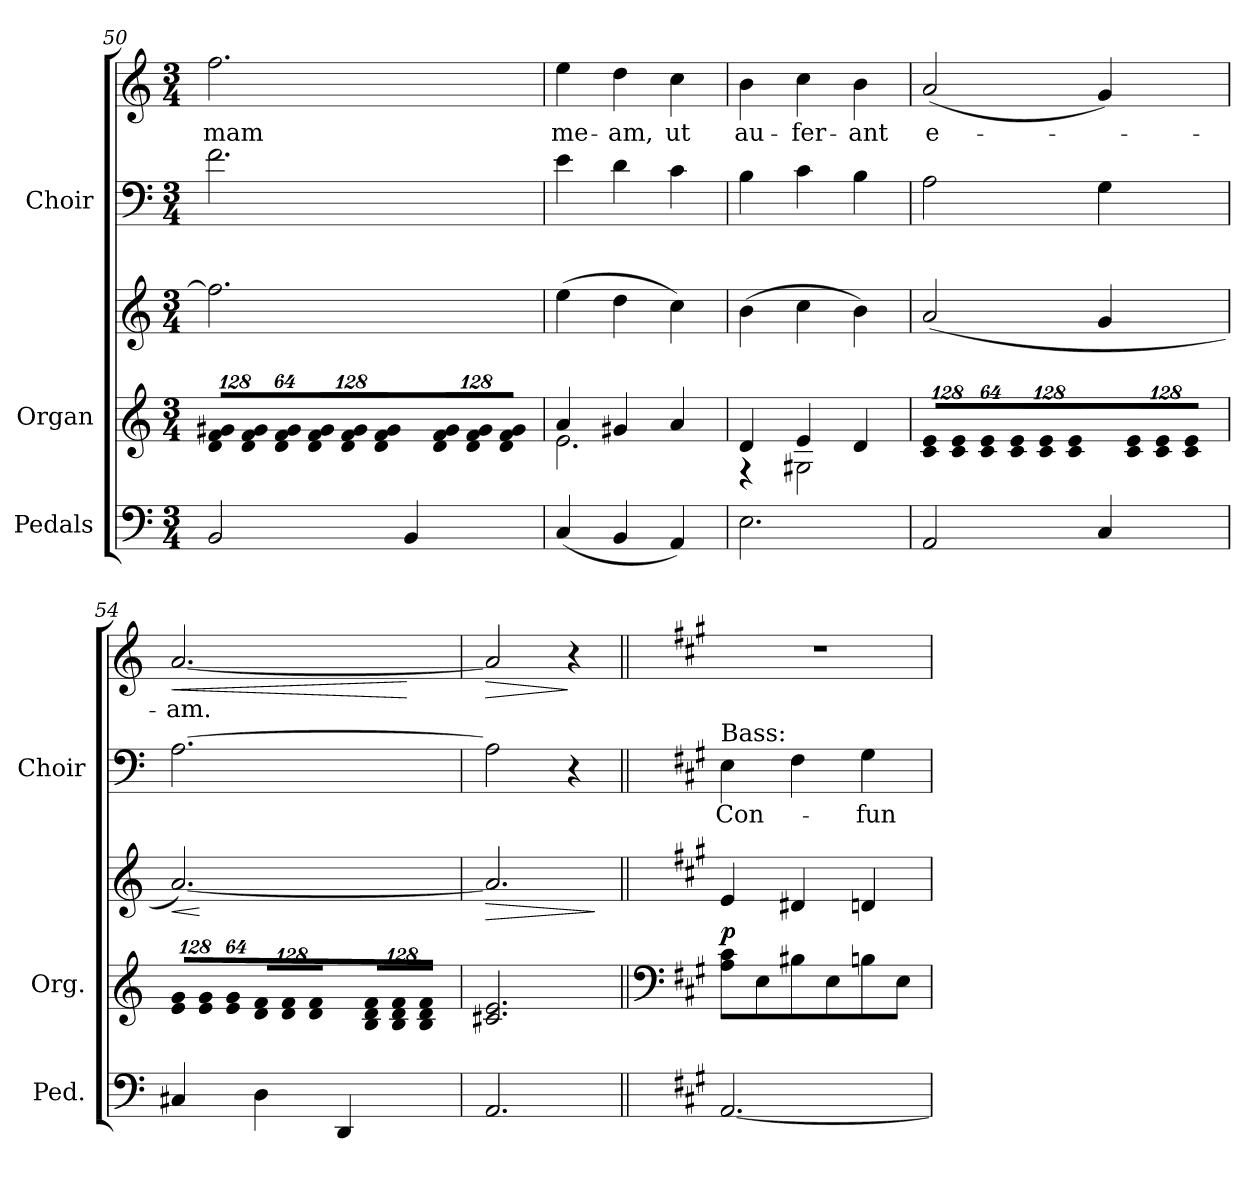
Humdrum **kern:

**kern	**kern	**kern	**dynam	**kern	**text	**kern	**text	**dynam
*part3	*part2	*part2	*part2	*part1	*part1	*part1	*part1	*part1
*staff5	*staff4	*staff3	*staff3/4	*staff2	*staff2	*staff1	*staff1	*staff1/2
*I"Pedals	*I"Organ	*	*	*I"Choir	*	*	*	*
*I'Ped.	*I'Org.	*	*	*I'Choir	*	*	*	*
*clefF4	*clefG2	*clefG2	*	*clefF4	*	*clefG2	*	*
*k[]	*k[]	*k[]	*	*k[]	*	*k[]	*	*
*C:	*C:	*C:	*	*C:	*	*C:	*	*
*M3/4	*M3/4	*M3/4	*	*M3/4	*	*M3/4	*	*
*	*Xbrackettup	*	*	*	*	*	*	*
=50	=50	=50	=50	=50	=50	=50	=50	=50
!	!LO:N:vis=8	!	!	!	!	!	!	!
!	!	!	!	!	!	!	!LO:LY:b:color=#000000	!
2BBi/	1024%85di/ 1024%85fi 1024%85g#XiL	2.ffi\]	.	2.fi\	.	2.ffi\	-mam	.
!	!LO:N:vis=8	!	!	!	!	!	!	!
.	1024%85di/ 1024%85fi 1024%85g#i	.	.	.	.	.	.	.
!	!LO:N:vis=8	!	!	!	!	!	!	!
.	512%43di/ 512%43fi 512%43g#iJ	.	.	.	.	.	.	.
!	!LO:N:vis=8	!	!	!	!	!	!	!
.	1024%85di/ 1024%85fi 1024%85g#iL	.	.	.	.	.	.	.
!	!LO:N:vis=8	!	!	!	!	!	!	!
.	1024%85di/ 1024%85fi 1024%85g#i	.	.	.	.	.	.	.
!	!LO:N:vis=8	!	!	!	!	!	!	!
.	512%43di/ 512%43fi 512%43g#iJ	.	.	.	.	.	.	.
!	!LO:N:vis=8	!	!	!	!	!	!	!
4BBi/	1024%85di/ 1024%85fi 1024%85g#iL	.	.	.	.	.	.	.
!	!LO:N:vis=8	!	!	!	!	!	!	!
.	1024%85di/ 1024%85fi 1024%85g#i	.	.	.	.	.	.	.
!	!LO:N:vis=8	!	!	!	!	!	!	!
.	512%43di/ 512%43fi 512%43g#iJ	.	.	.	.	.	.	.
=51	=51	=51	=51	=51	=51	=51	=51	=51
*	*^	*	*	*	*	*	*	*
!	!	!	!	!	!	!	!	!LO:LY:b:color=#000000	!
(4Ci/	4ai/	2.ei\	(4eei\	.	4ei\	.	4eei\	me-	.
!	!	!	!	!	!	!	!	!LO:LY:b:color=#000000	!
4BBi/	4g#Xi/	.	4ddi\	.	4di\	.	4ddi\	-am,	.
!	!	!	!	!	!	!	!	!LO:LY:b:color=#000000	!
4AAi/)	4ai/	.	4cci\)	.	4ci\	.	4cci\	ut	.
=52	=52	=52	=52	=52	=52	=52	=52	=52	=52
!	!	!	!	!	!	!	!	!LO:LY:b:color=#000000	!
2.Ei\	4di/	4r	(4bi\	.	4Bi\	.	4bi\	au-	.
!	!	!	!	!	!	!	!	!LO:LY:b:color=#000000	!
.	4ei/	2G#Xi\	4cci\	.	4ci\	.	4cci\	-fer-	.
!	!	!	!	!	!	!	!	!LO:LY:b:color=#000000	!
.	4di/	.	4bi\)	.	4Bi\	.	4bi\	-ant	.
*	*v	*v	*	*	*	*	*	*	*
!!LO:LB:g=z
=53	=53	=53	=53	=53	=53	=53	=53	=53
!	!LO:N:vis=8	!	!	!	!	!	!	!
!	!	!	!	!	!	!	!LO:LY:b:color=#000000	!
2AAi/	1024%85ci/ 1024%85eiL	(2ai/	.	2Ai\	.	(2ai/	e-	.
!	!LO:N:vis=8	!	!	!	!	!	!	!
.	1024%85ci/ 1024%85ei	.	.	.	.	.	.	.
!	!LO:N:vis=8	!	!	!	!	!	!	!
.	512%43ci/ 512%43eiJ	.	.	.	.	.	.	.
!	!LO:N:vis=8	!	!	!	!	!	!	!
.	1024%85ci/ 1024%85eiL	.	.	.	.	.	.	.
!	!LO:N:vis=8	!	!	!	!	!	!	!
.	1024%85ci/ 1024%85ei	.	.	.	.	.	.	.
!	!LO:N:vis=8	!	!	!	!	!	!	!
.	512%43ci/ 512%43eiJ	.	.	.	.	.	.	.
!	!LO:N:vis=8	!	!	!	!	!	!	!
4Ci/	1024%85ci/ 1024%85eiL	4gi/	.	4Gi\	.	4gi/)	.	.
!	!LO:N:vis=8	!	!	!	!	!	!	!
.	1024%85ci/ 1024%85ei	.	.	.	.	.	.	.
!	!LO:N:vis=8	!	!	!	!	!	!	!
.	512%43ci/ 512%43eiJ	.	.	.	.	.	.	.
=54	=54	=54	=54	=54	=54	=54	=54	=54
!	!LO:N:vis=8	!	!LO:HP:b	!	!	!	!	!
!	!	!	!	!	!	!	!LO:LY:b:color=#000000	!LO:HP:b
4C#Xi/	1024%85ei/ 1024%85giL	[2.ai/)	<	[2.Ai\	.	[2.ai/	-am.	<
!	!LO:N:vis=8	!	!	!	!	!	!	!
.	1024%85ei/ 1024%85gi	.	[	.	.	.	.	.
!	!LO:N:vis=8	!	!	!	!	!	!	!
.	512%43ei/ 512%43giJ	.	.	.	.	.	.	.
!	!LO:N:vis=8	!	!	!	!	!	!	!
4Di\	1024%85di/ 1024%85fiL	.	.	.	.	.	.	.
!	!LO:N:vis=8	!	!	!	!	!	!	!
.	1024%85di/ 1024%85fi	.	.	.	.	.	.	.
!	!LO:N:vis=8	!	!	!	!	!	!	!
.	512%43di/ 512%43fiJ	.	.	.	.	.	.	.
!	!LO:N:vis=8	!	!	!	!	!	!	!
4DDi/	1024%85Bi/ 1024%85di 1024%85fiL	.	.	.	.	.	.	.
!	!LO:N:vis=8	!	!	!	!	!	!	!
.	1024%85Bi/ 1024%85di 1024%85fi	.	.	.	.	.	.	.
!	!LO:N:vis=8	!	!	!	!	!	!	!
.	512%43Bi/ 512%43di 512%43fiJ	.	.	.	.	.	.	.
.	.	.	.	.	.	.	.	[
=55	=55	=55	=55	=55	=55	=55	=55	=55
!	!	!	!LO:HP:b	!	!	!	!	!LO:HP:b
2.AAi/	2.c#Xi/ 2.ei	2.ai/]	>	2Ai\]	.	2ai/]	.	>
.	.	.	.	4r	.	4r	.	]
.	.	.	]	.	.	.	.	.
=56||	=56||	=56||	=56||	=56||	=56||	=56||	=56||	=56||
*	*clefF4	*	*	*	*	*	*	*
*k[f#c#g#]	*k[f#c#g#]	*k[f#c#g#]	*	*k[f#c#g#]	*	*k[f#c#g#]	*	*
*A:	*A:	*A:	*	*A:	*	*A:	*	*
!	!	!	!	!LO:TX:a:t=Bass&colon;	!	!	!	!
!	!	!	!	!	!LO:LY:b:color=#000000	!LO:N:vis=1	!	!
[2.AAi/	8Ai\ 8c#iL	4ei/	p	4Ei\	Con-	2.r	.	.
.	8Ei\	.	.	.	.	.	.	.
.	8B#Xi\	4d#Xi/	.	4F#i\	.	.	.	.
.	8Ei\	.	.	.	.	.	.	.
!	!	!	!	!	!LO:LY:b:color=#000000	!	!	!
.	8Bni\	4dni/	.	4G#i\	-fun-	.	.	.
.	8Ei\J	.	.	.	.	.	.	.
=	=	=	=	=	=	=	=	=
*-	*-	*-	*-	*-	*-	*-	*-	*-
